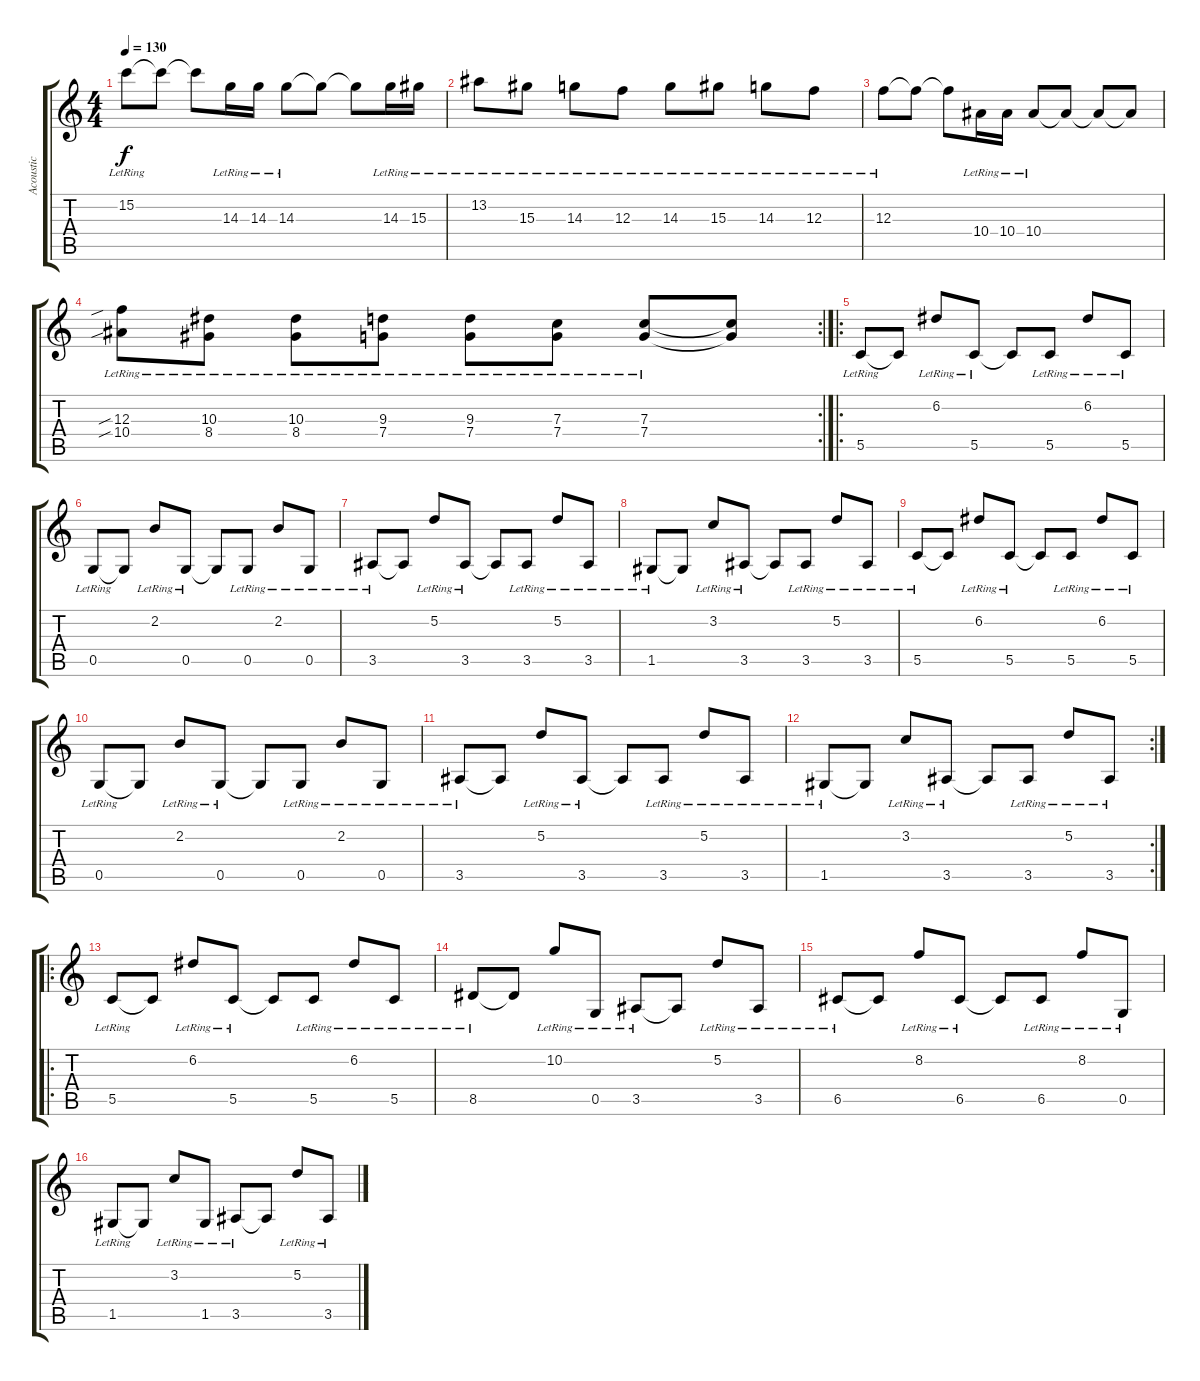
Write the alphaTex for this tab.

\track ("Acoustic" "Acoustic") {instrument acousticguitarsteel}
\staff {score tabs}
\tuning (D4 A3 F3 C3 G2 C2) {hide}
\ts (4 4)
\tempo 130
\clef g2
\ks c
15.2{lr}.8{dy f} 15.2{t}.8 15.2{t}.8 14.3{lr}.16 14.3{lr}.16 14.3{lr}.8 14.3{t}.8 14.3{t}.8 14.3{lr}.16 15.3{lr}.16 |
13.2{lr}.8 15.3{lr}.8 14.3{lr}.8 12.3{lr}.8 14.3{lr}.8 15.3{lr}.8 14.3{lr}.8 12.3{lr}.8 |
12.3{lr}.8 12.3{t}.8 12.3{t}.8 10.4{lr}.16 10.4{lr}.16 10.4{lr}.8 10.4{t}.8 10.4{t}.8 10.4{t}.8 |
\rc 2
(12.3{sib lr} 10.4{sib lr}).8 (10.3{lr} 8.4{lr}).8 (10.3{lr} 8.4{lr}).8 (9.3{lr} 7.4{lr}).8 (9.3{lr} 7.4{lr}).8 (7.3{lr} 7.4{lr}).8 (7.3{lr} 7.4{lr}).8 (7.3{t} 7.4{t}).8 |
\ro
5.5{lr}.8 5.5{t}.8 6.2{lr}.8 5.5{lr}.8 5.5{t}.8 5.5{lr}.8 6.2{lr}.8 5.5{lr}.8 |
0.5{lr}.8 0.5{t}.8 2.2{lr}.8 0.5{lr}.8 0.5{t}.8 0.5{lr}.8 2.2{lr}.8 0.5{lr}.8 |
3.5{lr}.8 3.5{t}.8 5.2{lr}.8 3.5{lr}.8 3.5{t}.8 3.5{lr}.8 5.2{lr}.8 3.5{lr}.8 |
1.5{lr}.8 1.5{t}.8 3.2{lr}.8 3.5{lr}.8 3.5{t}.8 3.5{lr}.8 5.2{lr}.8 3.5{lr}.8 |
5.5{lr}.8 5.5{t}.8 6.2{lr}.8 5.5{lr}.8 5.5{t}.8 5.5{lr}.8 6.2{lr}.8 5.5{lr}.8 |
0.5{lr}.8 0.5{t}.8 2.2{lr}.8 0.5{lr}.8 0.5{t}.8 0.5{lr}.8 2.2{lr}.8 0.5{lr}.8 |
3.5{lr}.8 3.5{t}.8 5.2{lr}.8 3.5{lr}.8 3.5{t}.8 3.5{lr}.8 5.2{lr}.8 3.5{lr}.8 |
\rc 2
1.5{lr}.8 1.5{t}.8 3.2{lr}.8 3.5{lr}.8 3.5{t}.8 3.5{lr}.8 5.2{lr}.8 3.5{lr}.8 |
\ro
5.5{lr}.8 5.5{t}.8 6.2{lr}.8 5.5{lr}.8 5.5{t}.8 5.5{lr}.8 6.2{lr}.8 5.5{lr}.8 |
8.5{lr}.8 8.5{t}.8 10.2{lr}.8 0.5{lr}.8 3.5{lr}.8 3.5{t}.8 5.2{lr}.8 3.5{lr}.8 |
6.5{lr}.8 6.5{t}.8 8.2{lr}.8 6.5{lr}.8 6.5{t}.8 6.5{lr}.8 8.2{lr}.8 0.5{lr}.8 |
1.5{lr}.8 1.5{t}.8 3.2{lr}.8 1.5{lr}.8 3.5{lr}.8 3.5{t}.8 5.2{lr}.8 3.5{lr}.8
